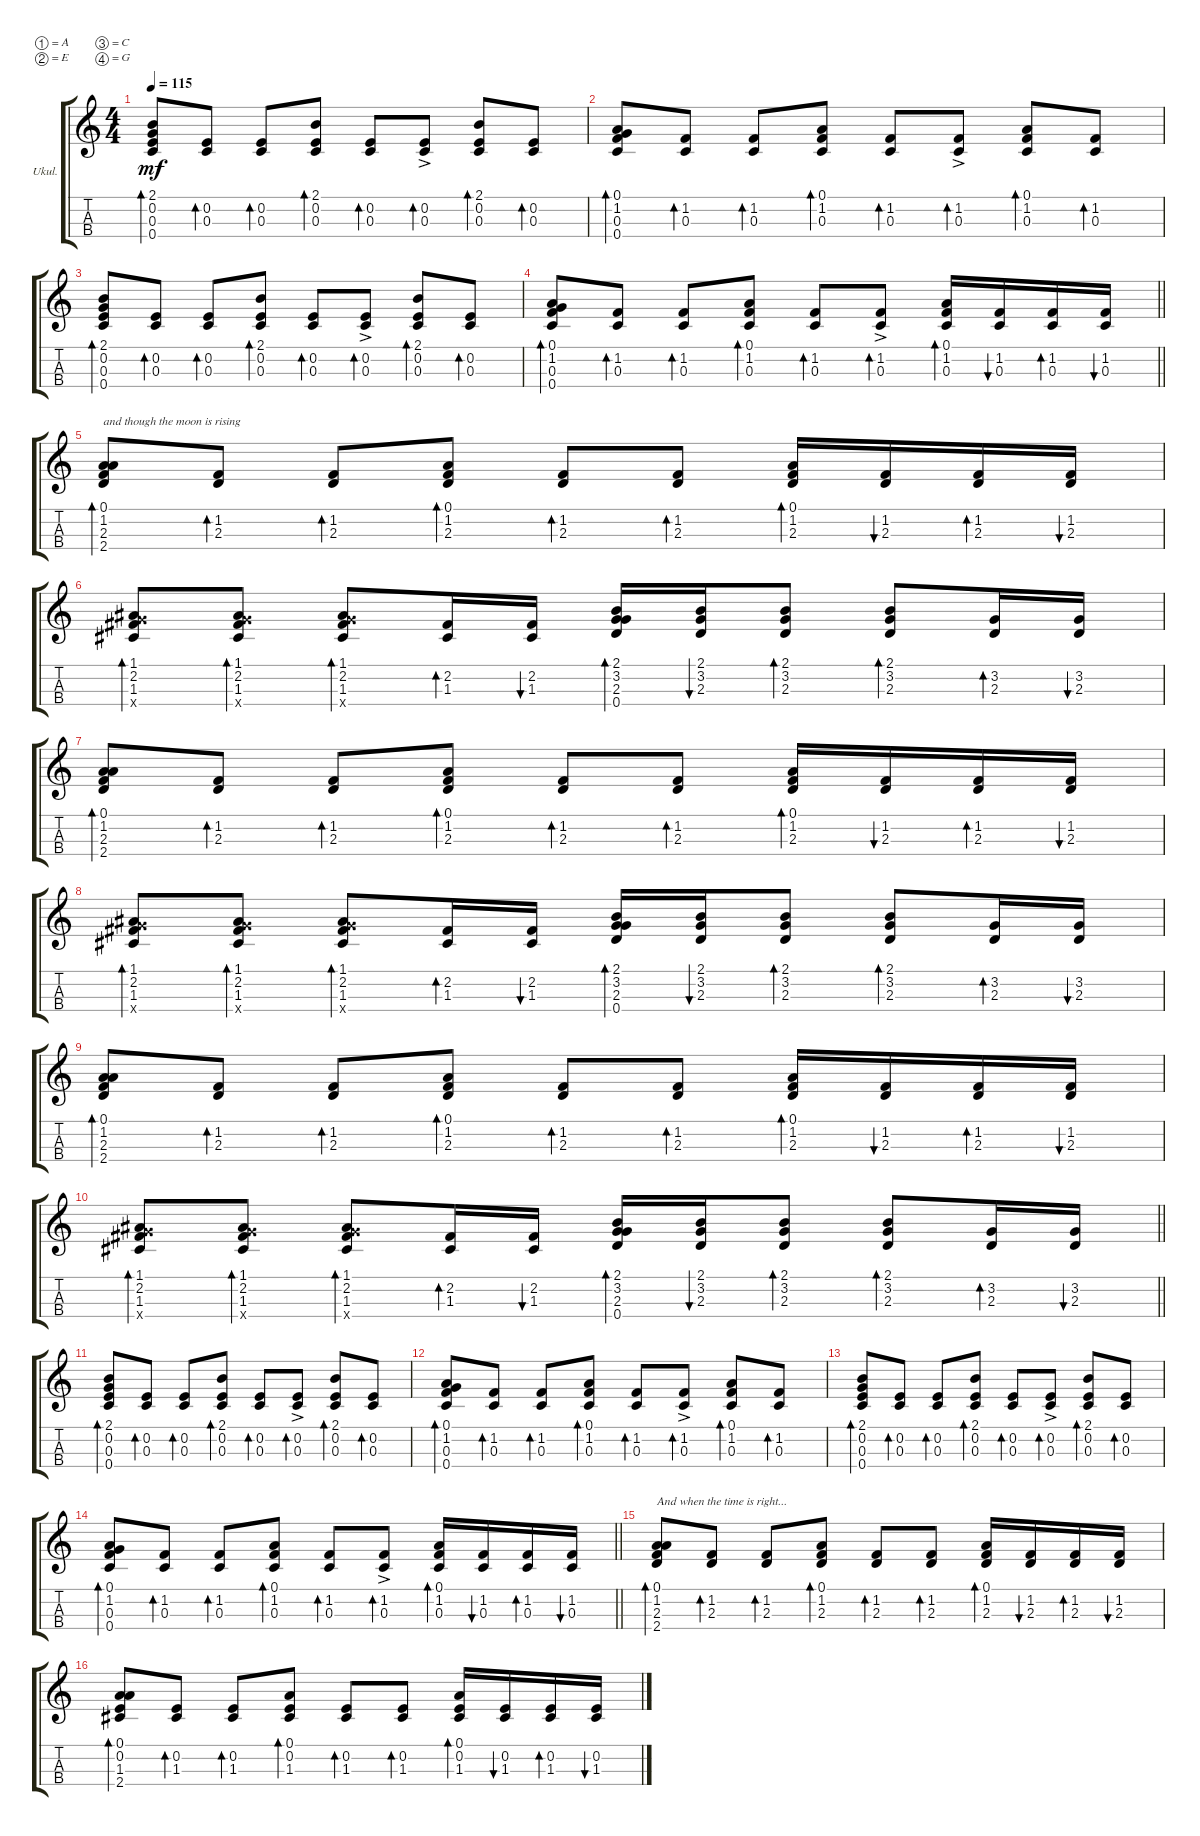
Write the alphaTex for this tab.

\defaultSystemsLayout 4
\bracketExtendMode groupsimilarinstruments
\firstSystemTrackNameOrientation horizontal
\otherSystemsTrackNameOrientation horizontal
\track ("Ukulele" "Ukul.") {instrument shamisen}
\staff {score tabs}
\tuning (A4 E4 C4 G4)
\ts (4 4)
\tempo 115
\clef g2
\ks c
(2.1 0.2 0.3 0.4).8{bd 61 dy mf} (0.2 0.3).8{bd 60} (0.3 0.2).8{bd 59} (2.1 0.2 0.3).8{bd 58} (0.2 0.3).8{bd 58} (0.3{ac} 0.2).8{bd 58} (2.1 0.2 0.3).8{bd 58} (0.2 0.3).8{bd 58} |
(0.4 0.3 1.2 0.1).8{bd 58} (1.2 0.3).8{bd 58} (0.3 1.2).8{bd 58} (0.1 1.2 0.3).8{bd 58} (1.2 0.3).8{bd 58} (0.3{ac} 1.2).8{bd 58} (0.1 1.2 0.3).8{bd 58} (1.2 0.3).8{bd 58} |
(2.1 0.2 0.3 0.4).8{bd 61} (0.2 0.3).8{bd 60} (0.3 0.2).8{bd 59} (2.1 0.2 0.3).8{bd 58} (0.2 0.3).8{bd 58} (0.3{ac} 0.2).8{bd 58} (2.1 0.2 0.3).8{bd 58} (0.2 0.3).8{bd 58} |
\barLineRight lightlight
(0.4 0.3 1.2 0.1).8{bd 58} (1.2 0.3).8{bd 58} (0.3 1.2).8{bd 58} (0.1 1.2 0.3).8{bd 58} (1.2 0.3).8{bd 58} (0.3{ac} 1.2).8{bd 58} (1.2 0.3 0.1).16{bd 58} (1.2 0.3).16{bu 45} (1.2 0.3).16{bd 58} (1.2 0.3).16{bu 45} |
(2.4 2.3 1.2 0.1).8{bd 58 txt "and though the moon is rising"} (1.2 2.3).8{bd 58} (2.3 1.2).8{bd 58} (0.1 1.2 2.3).8{bd 58} (1.2 2.3).8{bd 58} (2.3 1.2).8{bd 58} (1.2 2.3 0.1).16{bd 58} (1.2 2.3).16{bu 45} (1.2 2.3).16{bd 58} (1.2 2.3).16{bu 45} |
(0.4{x} 1.3 2.2 1.1).8{bd 56} (0.4{x} 1.3 2.2 1.1).8{bd 56} (0.4{x} 1.3 2.2 1.1).8{bd 56} (1.3 2.2).16{bd 56} (1.3 2.2).16{bu 55} (3.2 2.3 2.1 0.4).16{bd 58} (3.2 2.3 2.1).16{bu 45} (3.2 2.3 2.1).8{bd 58} (3.2 2.3 2.1).8{bd 58} (3.2 2.3).16{bd 58} (3.2 2.3).16{bu 45} |
(2.4 2.3 1.2 0.1).8{bd 58} (1.2 2.3).8{bd 58} (2.3 1.2).8{bd 58} (0.1 1.2 2.3).8{bd 58} (1.2 2.3).8{bd 58} (2.3 1.2).8{bd 58} (1.2 2.3 0.1).16{bd 58} (1.2 2.3).16{bu 45} (1.2 2.3).16{bd 58} (1.2 2.3).16{bu 45} |
(0.4{x} 1.3 2.2 1.1).8{bd 56} (0.4{x} 1.3 2.2 1.1).8{bd 56} (0.4{x} 1.3 2.2 1.1).8{bd 56} (1.3 2.2).16{bd 56} (1.3 2.2).16{bu 55} (3.2 2.3 2.1 0.4).16{bd 58} (3.2 2.3 2.1).16{bu 45} (3.2 2.3 2.1).8{bd 58} (3.2 2.3 2.1).8{bd 58} (3.2 2.3).16{bd 58} (3.2 2.3).16{bu 45} |
(2.4 2.3 1.2 0.1).8{bd 58} (1.2 2.3).8{bd 58} (2.3 1.2).8{bd 58} (0.1 1.2 2.3).8{bd 58} (1.2 2.3).8{bd 58} (2.3 1.2).8{bd 58} (1.2 2.3 0.1).16{bd 58} (1.2 2.3).16{bu 45} (1.2 2.3).16{bd 58} (1.2 2.3).16{bu 45} |
\barLineRight lightlight
(0.4{x} 1.3 2.2 1.1).8{bd 56} (0.4{x} 1.3 2.2 1.1).8{bd 56} (0.4{x} 1.3 2.2 1.1).8{bd 56} (1.3 2.2).16{bd 56} (1.3 2.2).16{bu 55} (3.2 2.3 2.1 0.4).16{bd 58} (3.2 2.3 2.1).16{bu 45} (3.2 2.3 2.1).8{bd 58} (3.2 2.3 2.1).8{bd 58} (3.2 2.3).16{bd 58} (3.2 2.3).16{bu 45} |
(2.1 0.2 0.3 0.4).8{bd 61} (0.2 0.3).8{bd 60} (0.3 0.2).8{bd 59} (2.1 0.2 0.3).8{bd 58} (0.2 0.3).8{bd 58} (0.3{ac} 0.2).8{bd 58} (2.1 0.2 0.3).8{bd 58} (0.2 0.3).8{bd 58} |
(0.4 0.3 1.2 0.1).8{bd 58} (1.2 0.3).8{bd 58} (0.3 1.2).8{bd 58} (0.1 1.2 0.3).8{bd 58} (1.2 0.3).8{bd 58} (0.3{ac} 1.2).8{bd 58} (0.1 1.2 0.3).8{bd 58} (1.2 0.3).8{bd 58} |
(2.1 0.2 0.3 0.4).8{bd 61} (0.2 0.3).8{bd 60} (0.3 0.2).8{bd 59} (2.1 0.2 0.3).8{bd 58} (0.2 0.3).8{bd 58} (0.3{ac} 0.2).8{bd 58} (2.1 0.2 0.3).8{bd 58} (0.2 0.3).8{bd 58} |
\barLineRight lightlight
(0.4 0.3 1.2 0.1).8{bd 58} (1.2 0.3).8{bd 58} (0.3 1.2).8{bd 58} (0.1 1.2 0.3).8{bd 58} (1.2 0.3).8{bd 58} (0.3{ac} 1.2).8{bd 58} (1.2 0.3 0.1).16{bd 58} (1.2 0.3).16{bu 45} (1.2 0.3).16{bd 58} (1.2 0.3).16{bu 45} |
(2.4 2.3 1.2 0.1).8{bd 58 txt "And when the time is right..."} (1.2 2.3).8{bd 58} (2.3 1.2).8{bd 58} (0.1 1.2 2.3).8{bd 58} (1.2 2.3).8{bd 58} (2.3 1.2).8{bd 58} (1.2 2.3 0.1).16{bd 58} (1.2 2.3).16{bu 45} (1.2 2.3).16{bd 58} (1.2 2.3).16{bu 45} |
(2.4 1.3 0.2 0.1).8{bd 58} (0.2 1.3).8{bd 58} (1.3 0.2).8{bd 58} (0.1 0.2 1.3).8{bd 58} (0.2 1.3).8{bd 58} (1.3 0.2).8{bd 58} (0.2 1.3 0.1).16{bd 58} (0.2 1.3).16{bu 45} (0.2 1.3).16{bd 58} (0.2 1.3).16{bu 45}
